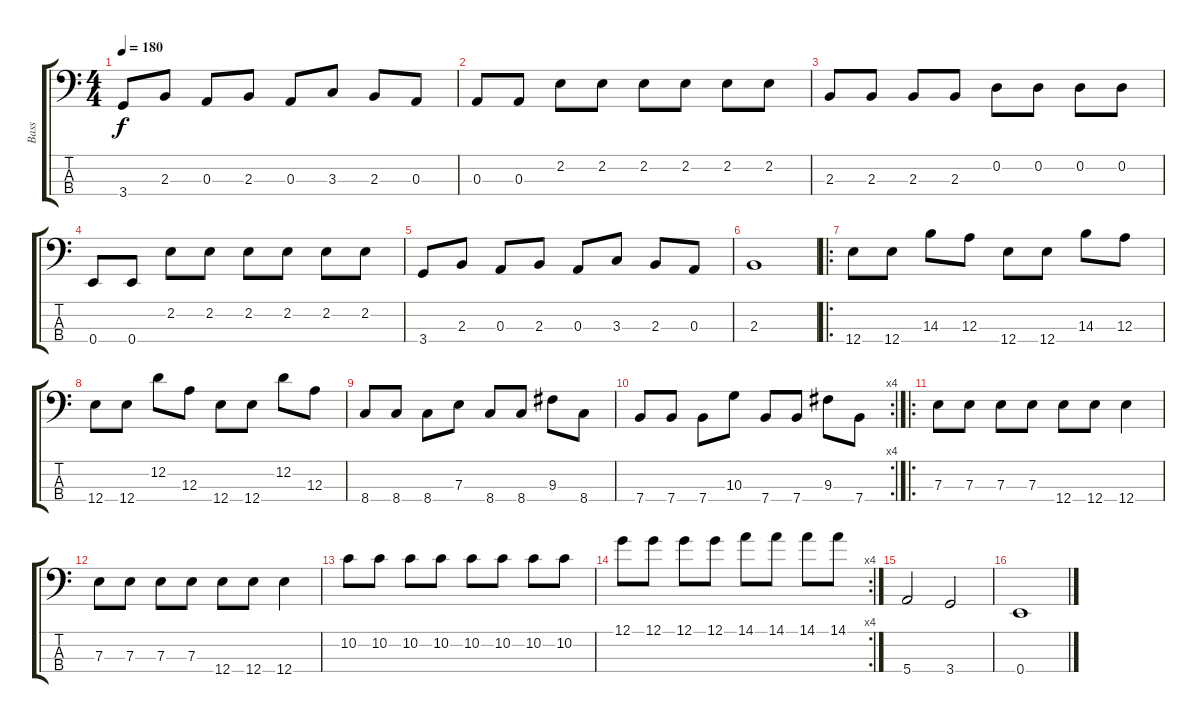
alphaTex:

\track ("Bass" "Bass") {instrument electricbassfinger}
\staff {score tabs}
\tuning (G2 D2 A1 E1) {hide}
\ts (4 4)
\tempo 180
\clef f4
\ks c
3.4.8{dy f} 2.3.8 0.3.8 2.3.8 0.3.8 3.3.8 2.3.8 0.3.8 |
0.3.8 0.3.8 2.2.8 2.2.8 2.2.8 2.2.8 2.2.8 2.2.8 |
2.3.8 2.3.8 2.3.8 2.3.8 0.2.8 0.2.8 0.2.8 0.2.8 |
0.4.8 0.4.8 2.2.8 2.2.8 2.2.8 2.2.8 2.2.8 2.2.8 |
3.4.8 2.3.8 0.3.8 2.3.8 0.3.8 3.3.8 2.3.8 0.3.8 |
2.3.1 |
\ro
12.4.8 12.4.8 14.3.8 12.3.8 12.4.8 12.4.8 14.3.8 12.3.8 |
12.4.8 12.4.8 12.2.8 12.3.8 12.4.8 12.4.8 12.2.8 12.3.8 |
8.4.8 8.4.8 8.4.8 7.3.8 8.4.8 8.4.8 9.3.8 8.4.8 |
\rc 4
7.4.8 7.4.8 7.4.8 10.3.8 7.4.8 7.4.8 9.3.8 7.4.8 |
\ro
7.3.8 7.3.8 7.3.8 7.3.8 12.4.8 12.4.8 12.4.4 |
7.3.8 7.3.8 7.3.8 7.3.8 12.4.8 12.4.8 12.4.4 |
10.2.8 10.2.8 10.2.8 10.2.8 10.2.8 10.2.8 10.2.8 10.2.8 |
\rc 4
12.1.8 12.1.8 12.1.8 12.1.8 14.1.8 14.1.8 14.1.8 14.1.8 |
5.4.2 3.4.2 |
0.4.1
